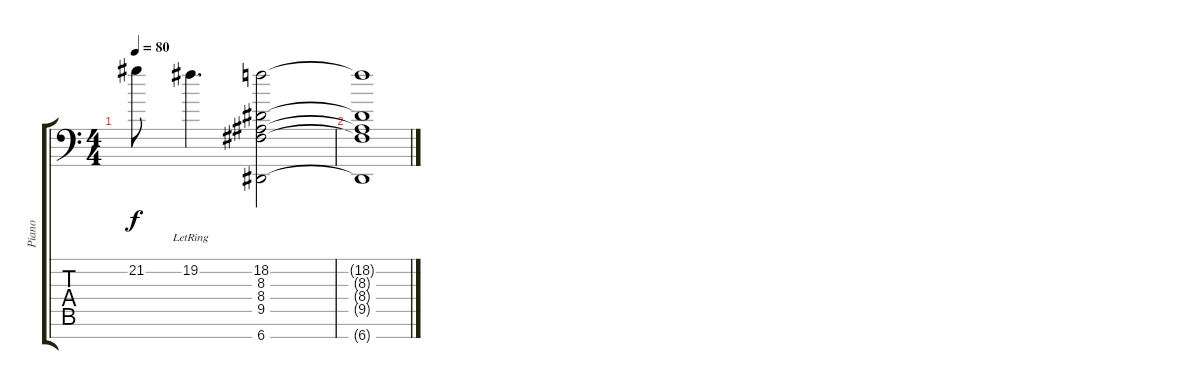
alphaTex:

\track ("Piano" "Piano") {instrument acousticgrandpiano}
\staff {score tabs}
\tuning (E4 B3 G3 D3 A2 E2 A1) {hide}
\ts (4 4)
\tempo 80
\clef f4
\ks c
21.2{t}.8{dy f} 19.2{lr}.4{d} (18.2 8.3{t} 8.4{t} 9.5{t} 6.7{t}).2{volume 0} |
(18.2{t} 8.3{t} 8.4{t} 9.5{t} 6.7{t}).1
